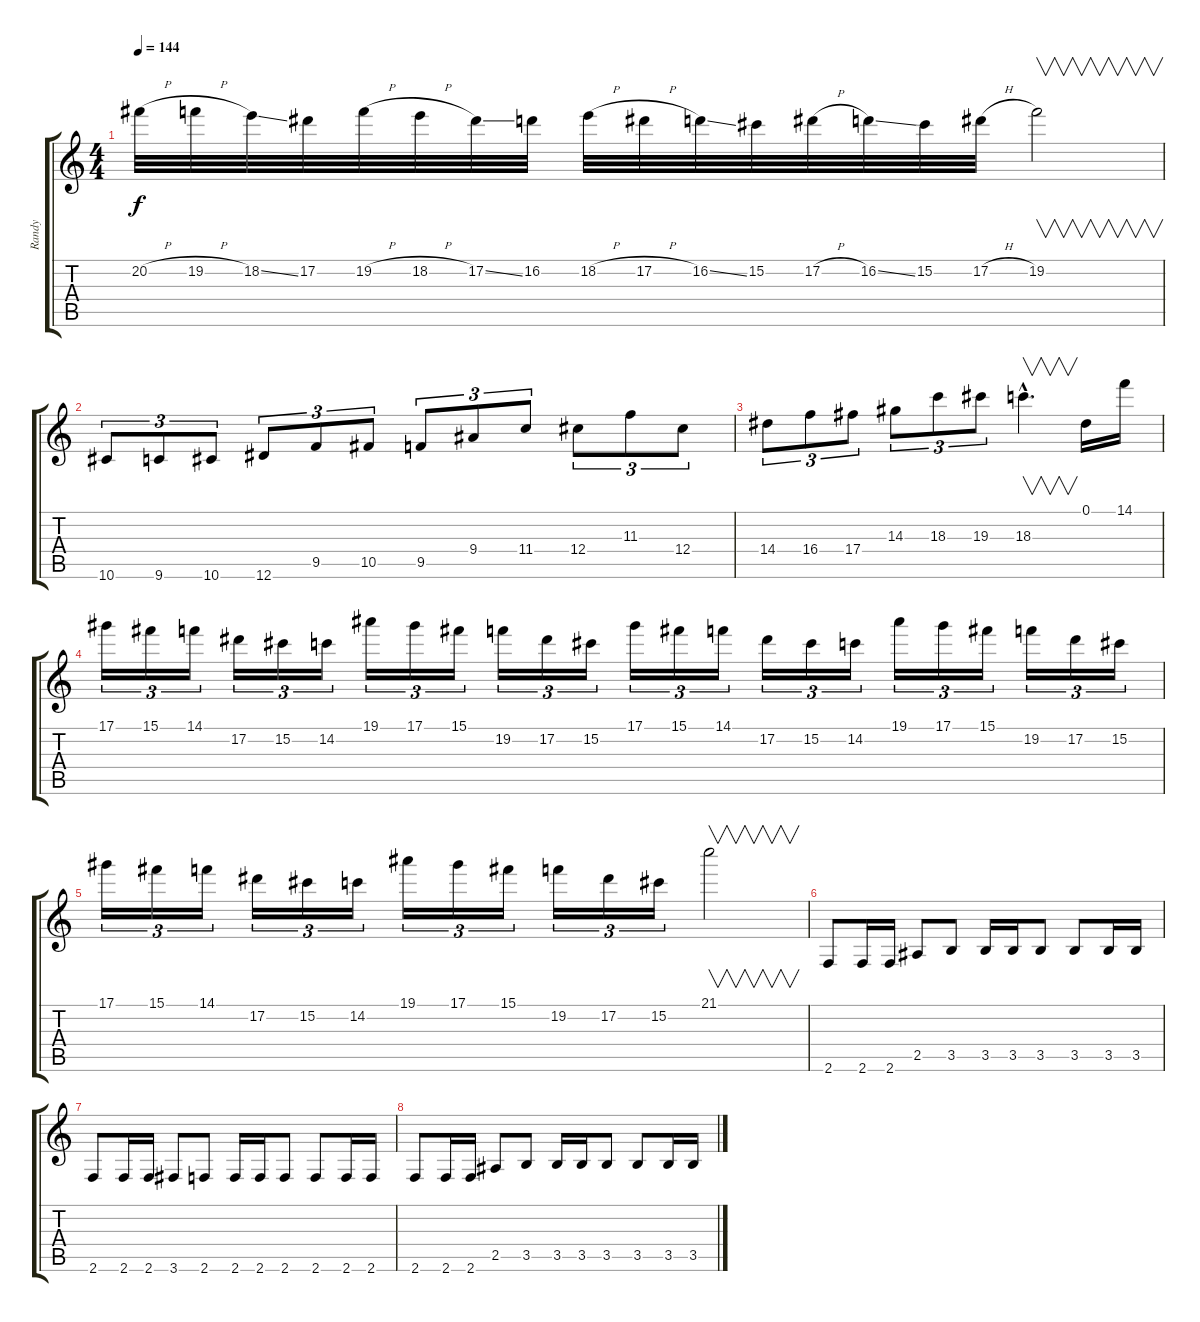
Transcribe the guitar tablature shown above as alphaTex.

\track ("Randy" "Randy") {instrument distortionguitar}
\staff {score tabs}
\tuning (Eb4 Bb3 Gb3 Db3 Ab2 Eb2) {hide}
\ts (4 4)
\tempo 144
\clef g2
\ks c
20.2{h}.32{dy f} 19.2{h}.32 18.2{ss}.32 17.2.32 19.2{h}.32 18.2{h}.32 17.2{ss}.32 16.2.32 18.2{h}.32 17.2{h}.32 16.2{ss}.32 15.2.32 17.2{h}.32 16.2{ss}.32 15.2.32 17.2{h}.32 19.2.2{v} |
10.6.8{tu (3 2)} 9.6.8{tu (3 2)} 10.6.8{tu (3 2)} 12.6.8{tu (3 2)} 9.5.8{tu (3 2)} 10.5.8{tu (3 2)} 9.5.8{tu (3 2)} 9.4.8{tu (3 2)} 11.4.8{tu (3 2)} 12.4.8{tu (3 2)} 11.3.8{tu (3 2)} 12.4.8{tu (3 2)} |
14.4.8{tu (3 2)} 16.4.8{tu (3 2)} 17.4.8{tu (3 2)} 14.3.8{tu (3 2)} 18.3.8{tu (3 2)} 19.3.8{tu (3 2)} 18.3{hac}.4{v d} 0.1.16 14.1.16 |
17.1.16{tu (3 2)} 15.1.16{tu (3 2)} 14.1.16{tu (3 2)} 17.2.16{tu (3 2)} 15.2.16{tu (3 2)} 14.2.16{tu (3 2)} 19.1.16{tu (3 2)} 17.1.16{tu (3 2)} 15.1.16{tu (3 2)} 19.2.16{tu (3 2)} 17.2.16{tu (3 2)} 15.2.16{tu (3 2)} 17.1.16{tu (3 2)} 15.1.16{tu (3 2)} 14.1.16{tu (3 2)} 17.2.16{tu (3 2)} 15.2.16{tu (3 2)} 14.2.16{tu (3 2)} 19.1.16{tu (3 2)} 17.1.16{tu (3 2)} 15.1.16{tu (3 2)} 19.2.16{tu (3 2)} 17.2.16{tu (3 2)} 15.2.16{tu (3 2)} |
17.1.16{tu (3 2)} 15.1.16{tu (3 2)} 14.1.16{tu (3 2)} 17.2.16{tu (3 2)} 15.2.16{tu (3 2)} 14.2.16{tu (3 2)} 19.1.16{tu (3 2)} 17.1.16{tu (3 2)} 15.1.16{tu (3 2)} 19.2.16{tu (3 2)} 17.2.16{tu (3 2)} 15.2.16{tu (3 2)} 21.1.2{v} |
2.6.8{volume 13} 2.6.16 2.6.16 2.5.8 3.5.8 3.5.16 3.5.16 3.5.8 3.5.8 3.5.16 3.5.16 |
2.6.8 2.6.16 2.6.16 3.6.8 2.6.8 2.6.16 2.6.16 2.6.8 2.6.8 2.6.16 2.6.16 |
2.6.8 2.6.16 2.6.16 2.5.8 3.5.8 3.5.16 3.5.16 3.5.8 3.5.8 3.5.16 3.5.16
